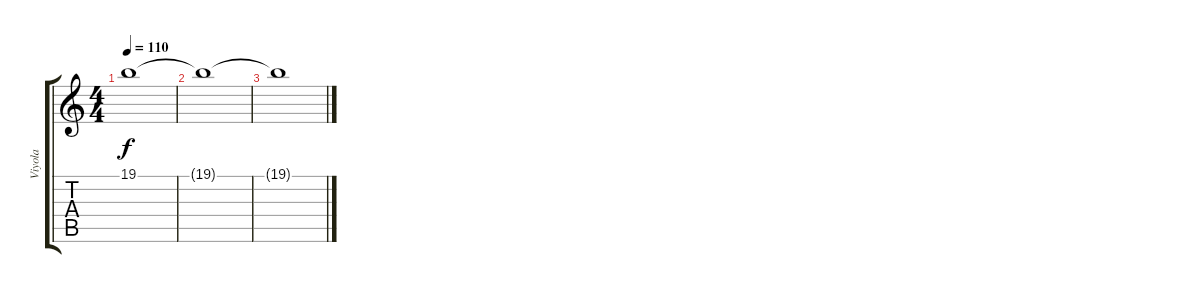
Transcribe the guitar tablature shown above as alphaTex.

\track ("Viyola" "Viyola") {instrument viola}
\staff {score tabs}
\tuning (E4 B3 G3 D3 A2 E2) {hide}
\ts (4 4)
\tempo 110
\clef g2
\ks c
19.1{t}.1{dy f} |
19.1{t}.1 |
19.1{t}.1
